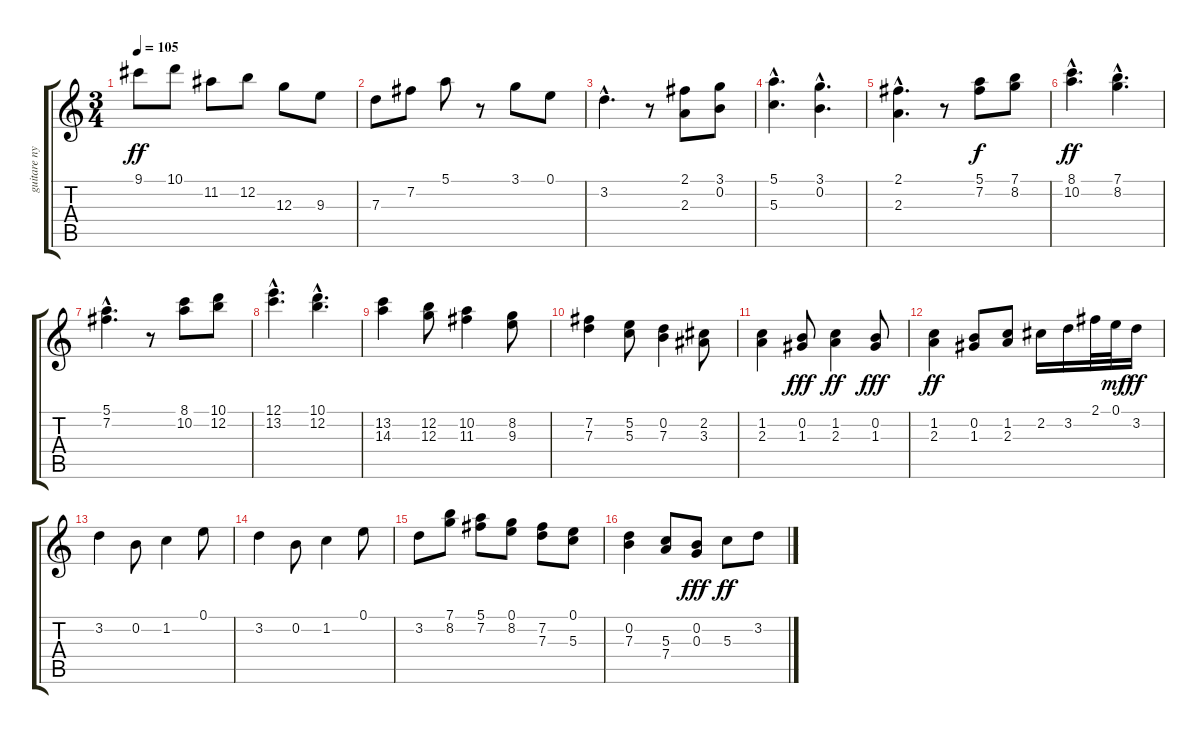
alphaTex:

\track ("guitare nylon" "guitare ny") {instrument acousticguitarnylon}
\staff {score tabs}
\tuning (E4 B3 G3 D3 A2 E2) {hide}
\ts (3 4)
\tempo 105
\clef g2
\ks c
9.1.8{dy ff} 10.1.8 11.2.8 12.2.8 12.3.8 9.3.8 |
7.3.8 7.2.8 5.1.8 r.8 3.1.8 0.1.8 |
3.2{hac}.4{d} r.8 (2.1 2.3).8 (3.1 0.2).8 |
(5.1{hac} 5.3{hac}).4{d} (3.1{hac} 0.2{hac}).4{d} |
(2.1{hac} 2.3{hac}).4{d} r.8 (5.1 7.2).8{dy f} (7.1 8.2).8 |
(8.1{hac} 10.2{hac}).4{d dy ff} (7.1{hac} 8.2{hac}).4{d} |
(5.1{hac} 7.2{hac}).4{d} r.8 (8.1 10.2).8 (10.1 12.2).8 |
(12.1{hac} 13.2{hac}).4{d} (10.1{hac} 12.2{hac}).4{d} |
(13.2 14.3).4 (12.2 12.3).8 (10.2 11.3).4 (8.2 9.3).8 |
(7.2 7.3).4 (5.2 5.3).8 (0.2 7.3).4 (2.2 3.3).8 |
(1.2 2.3).4 (0.2 1.3).8{dy fff} (1.2 2.3).4{dy ff} (0.2 1.3).8{dy fff} |
(1.2 2.3).4{dy ff} (0.2 1.3).8 (1.2 2.3).8 2.2.16 3.2.16 2.1.32 0.1.32{dy mf} 3.2.16{dy ff} |
3.2.4 0.2.8 1.2.4 0.1.8 |
3.2.4 0.2.8 1.2.4 0.1.8 |
3.2.8 (7.1 8.2).8 (5.1 7.2).8 (0.1 8.2).8 (7.2 7.3).8 (0.1 5.3).8 |
(0.2 7.3).4 (5.3 7.4).8 (0.2 0.3).8{dy fff} 5.3.8{dy ff} 3.2.8
